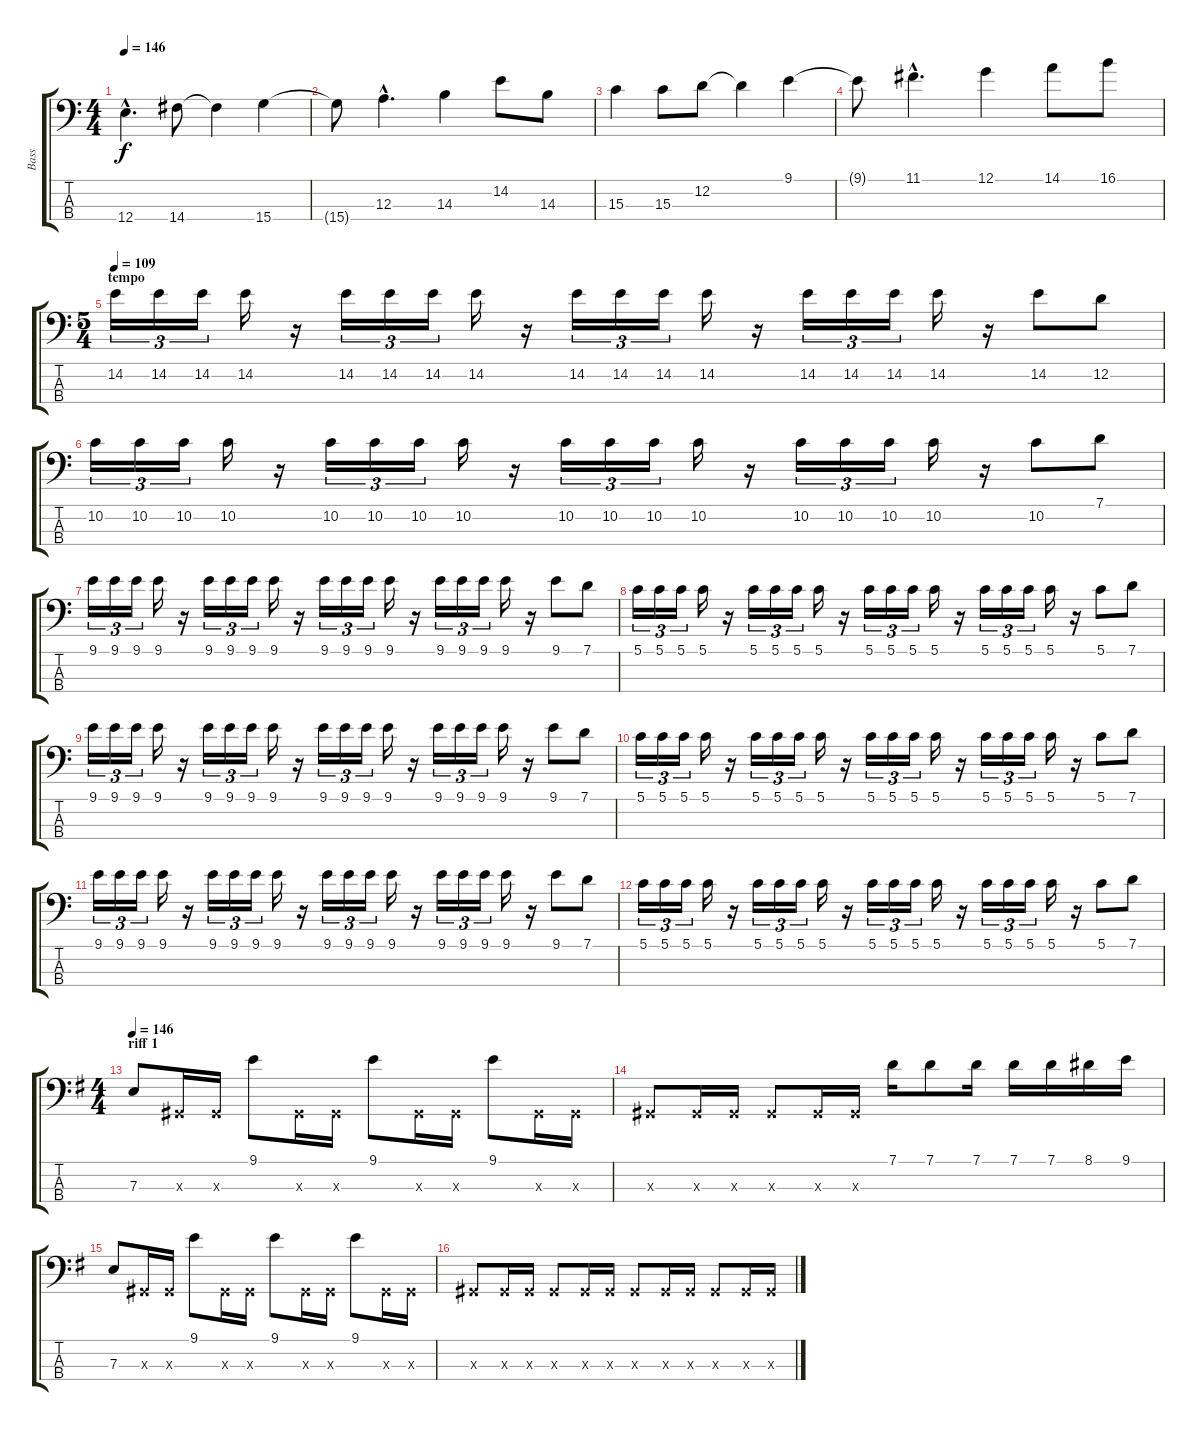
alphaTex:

\track ("Bass" "Bass") {instrument electricbasspick}
\staff {score tabs}
\tuning (G2 D2 A1 E1) {hide}
\ts (4 4)
\tempo 146
\clef f4
\ks c
12.4{hac}.4{d dy f} 14.4.8 14.4{t}.4 15.4.4 |
15.4{t}.8 12.3{hac}.4{d} 14.3.4 14.2.8 14.3.8 |
15.3.4 15.3.8 12.2.8 12.2{t}.4 9.1.4 |
9.1{t}.8 11.1{hac}.4{d} 12.1.4 14.1.8 16.1.8 |
\ts (5 4)
\section ("" "tempo")
\tempo 109
14.2.16{tu (3 2)} 14.2.16{tu (3 2)} 14.2.16{tu (3 2)} 14.2.16 r.16 14.2.16{tu (3 2)} 14.2.16{tu (3 2)} 14.2.16{tu (3 2)} 14.2.16 r.16 14.2.16{tu (3 2)} 14.2.16{tu (3 2)} 14.2.16{tu (3 2)} 14.2.16 r.16 14.2.16{tu (3 2)} 14.2.16{tu (3 2)} 14.2.16{tu (3 2)} 14.2.16 r.16 14.2.8 12.2.8 |
10.2.16{tu (3 2)} 10.2.16{tu (3 2)} 10.2.16{tu (3 2)} 10.2.16 r.16 10.2.16{tu (3 2)} 10.2.16{tu (3 2)} 10.2.16{tu (3 2)} 10.2.16 r.16 10.2.16{tu (3 2)} 10.2.16{tu (3 2)} 10.2.16{tu (3 2)} 10.2.16 r.16 10.2.16{tu (3 2)} 10.2.16{tu (3 2)} 10.2.16{tu (3 2)} 10.2.16 r.16 10.2.8 7.1.8 |
9.1.16{tu (3 2)} 9.1.16{tu (3 2)} 9.1.16{tu (3 2)} 9.1.16 r.16 9.1.16{tu (3 2)} 9.1.16{tu (3 2)} 9.1.16{tu (3 2)} 9.1.16 r.16 9.1.16{tu (3 2)} 9.1.16{tu (3 2)} 9.1.16{tu (3 2)} 9.1.16 r.16 9.1.16{tu (3 2)} 9.1.16{tu (3 2)} 9.1.16{tu (3 2)} 9.1.16 r.16 9.1.8 7.1.8 |
5.1.16{tu (3 2)} 5.1.16{tu (3 2)} 5.1.16{tu (3 2)} 5.1.16 r.16 5.1.16{tu (3 2)} 5.1.16{tu (3 2)} 5.1.16{tu (3 2)} 5.1.16 r.16 5.1.16{tu (3 2)} 5.1.16{tu (3 2)} 5.1.16{tu (3 2)} 5.1.16 r.16 5.1.16{tu (3 2)} 5.1.16{tu (3 2)} 5.1.16{tu (3 2)} 5.1.16 r.16 5.1.8 7.1.8 |
9.1.16{tu (3 2)} 9.1.16{tu (3 2)} 9.1.16{tu (3 2)} 9.1.16 r.16 9.1.16{tu (3 2)} 9.1.16{tu (3 2)} 9.1.16{tu (3 2)} 9.1.16 r.16 9.1.16{tu (3 2)} 9.1.16{tu (3 2)} 9.1.16{tu (3 2)} 9.1.16 r.16 9.1.16{tu (3 2)} 9.1.16{tu (3 2)} 9.1.16{tu (3 2)} 9.1.16 r.16 9.1.8 7.1.8 |
5.1.16{tu (3 2)} 5.1.16{tu (3 2)} 5.1.16{tu (3 2)} 5.1.16 r.16 5.1.16{tu (3 2)} 5.1.16{tu (3 2)} 5.1.16{tu (3 2)} 5.1.16 r.16 5.1.16{tu (3 2)} 5.1.16{tu (3 2)} 5.1.16{tu (3 2)} 5.1.16 r.16 5.1.16{tu (3 2)} 5.1.16{tu (3 2)} 5.1.16{tu (3 2)} 5.1.16 r.16 5.1.8 7.1.8 |
9.1.16{tu (3 2)} 9.1.16{tu (3 2)} 9.1.16{tu (3 2)} 9.1.16 r.16 9.1.16{tu (3 2)} 9.1.16{tu (3 2)} 9.1.16{tu (3 2)} 9.1.16 r.16 9.1.16{tu (3 2)} 9.1.16{tu (3 2)} 9.1.16{tu (3 2)} 9.1.16 r.16 9.1.16{tu (3 2)} 9.1.16{tu (3 2)} 9.1.16{tu (3 2)} 9.1.16 r.16 9.1.8 7.1.8 |
5.1.16{tu (3 2)} 5.1.16{tu (3 2)} 5.1.16{tu (3 2)} 5.1.16 r.16 5.1.16{tu (3 2)} 5.1.16{tu (3 2)} 5.1.16{tu (3 2)} 5.1.16 r.16 5.1.16{tu (3 2)} 5.1.16{tu (3 2)} 5.1.16{tu (3 2)} 5.1.16 r.16 5.1.16{tu (3 2)} 5.1.16{tu (3 2)} 5.1.16{tu (3 2)} 5.1.16 r.16 5.1.8 7.1.8 |
\ts (4 4)
\section ("" "riff 1")
\tempo 146
\ks g
7.3.8 -1.3{x}.16 -1.3{x}.16 9.1.8 -1.3{x}.16 -1.3{x}.16 9.1.8 -1.3{x}.16 -1.3{x}.16 9.1.8 -1.3{x}.16 -1.3{x}.16 |
-1.3{x}.8 -1.3{x}.16 -1.3{x}.16 -1.3{x}.8 -1.3{x}.16 -1.3{x}.16 7.1.16 7.1.8 7.1.16 7.1.16 7.1.16 8.1.16 9.1.16 |
7.3.8 -1.3{x}.16 -1.3{x}.16 9.1.8 -1.3{x}.16 -1.3{x}.16 9.1.8 -1.3{x}.16 -1.3{x}.16 9.1.8 -1.3{x}.16 -1.3{x}.16 |
-1.3{x}.8 -1.3{x}.16 -1.3{x}.16 -1.3{x}.8 -1.3{x}.16 -1.3{x}.16 -1.3{x}.8 -1.3{x}.16 -1.3{x}.16 -1.3{x}.8 -1.3{x}.16 -1.3{x}.16
